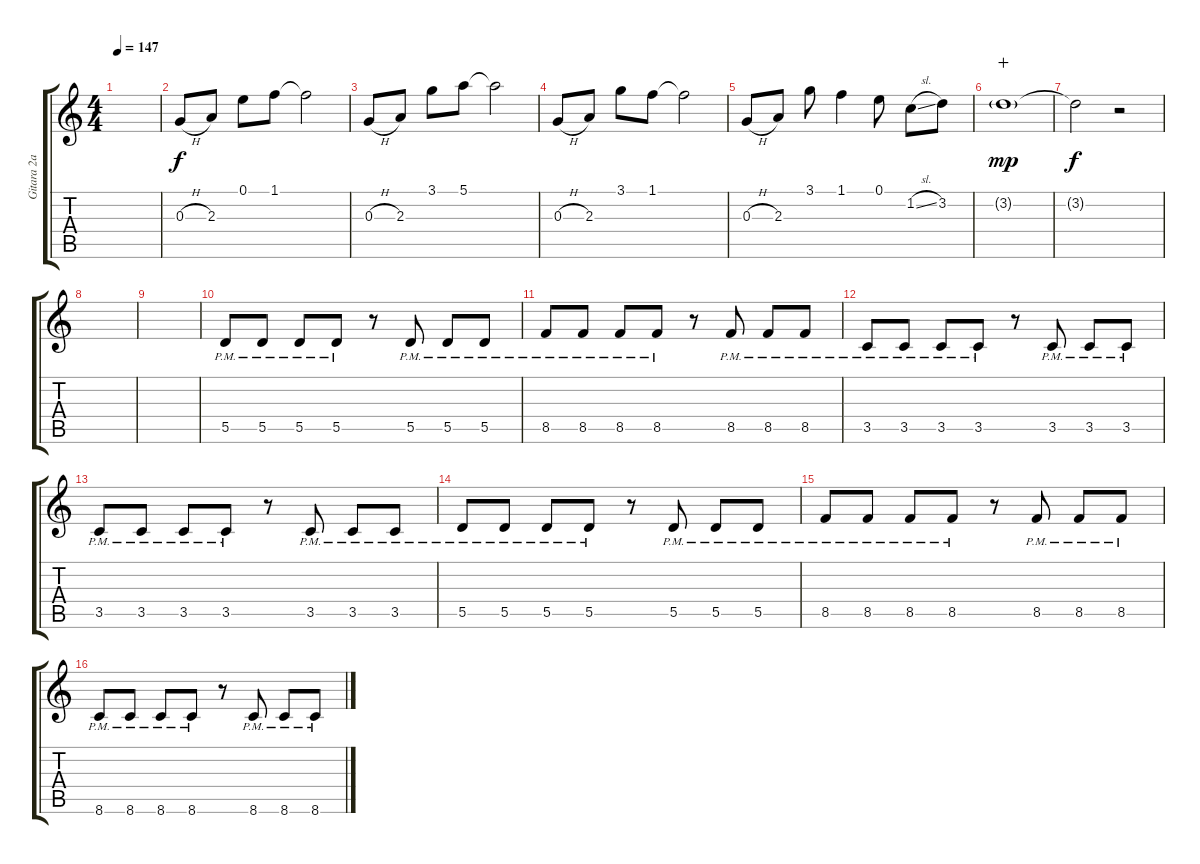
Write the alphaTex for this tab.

\track ("Gitara 2a" "Gitara 2a") {instrument distortionguitar}
\staff {score tabs}
\tuning (E4 B3 G3 D3 A2 E2) {hide}
\ts (4 4)
\tempo 147
\clef g2
\ks c
|
0.3{h}.8 2.3.8 0.1.8 1.1.8 1.1{t}.2 |
0.3{h}.8 2.3.8 3.1.8 5.1.8 5.1{t}.2 |
0.3{h}.8 2.3.8 3.1.8 1.1.8 1.1{t}.2 |
0.3{h}.8 2.3.8 3.1.8 1.1.4 0.1.8 1.2{sl}.8 3.2.8 |
3.2{g}.1{dy mp wahc} |
3.2{t}.2{dy f} r.2 |
|
|
5.5{pm}.8{volume 14} 5.5{pm}.8 5.5{pm}.8 5.5{pm}.8 r.8 5.5{pm}.8 5.5{pm}.8 5.5{pm}.8 |
8.5{pm}.8 8.5{pm}.8 8.5{pm}.8 8.5{pm}.8 r.8 8.5{pm}.8 8.5{pm}.8 8.5{pm}.8 |
3.5{pm}.8 3.5{pm}.8 3.5{pm}.8 3.5{pm}.8 r.8 3.5{pm}.8 3.5{pm}.8 3.5{pm}.8 |
3.5{pm}.8 3.5{pm}.8 3.5{pm}.8 3.5{pm}.8 r.8 3.5{pm}.8 3.5{pm}.8 3.5{pm}.8 |
5.5{pm}.8{volume 14} 5.5{pm}.8 5.5{pm}.8 5.5{pm}.8 r.8 5.5{pm}.8 5.5{pm}.8 5.5{pm}.8 |
8.5{pm}.8 8.5{pm}.8 8.5{pm}.8 8.5{pm}.8 r.8 8.5{pm}.8 8.5{pm}.8 8.5{pm}.8 |
8.6{pm}.8 8.6{pm}.8 8.6{pm}.8 8.6{pm}.8 r.8 8.6{pm}.8 8.6{pm}.8 8.6{pm}.8
